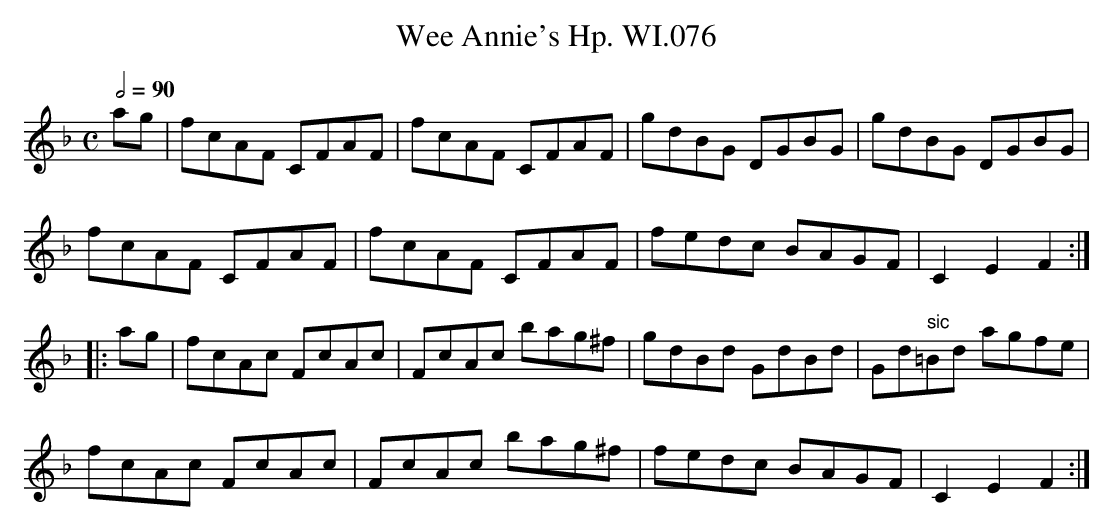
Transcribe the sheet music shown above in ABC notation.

X:1
T:Wee Annie's Hp. WI.076
M:C
L:1/8
Q:1/2=90
K:F
ag|fcAF CFAF|fcAF CFAF|gdBG DGBG|gdBG DGBG|
fcAF CFAF|fcAF CFAF|fedc BAGF|C2E2F2:|
|:ag|fcAc FcAc|FcAc bag^f|gdBd GdBd|Gd" sic"=Bd agfe|
fcAc FcAc|FcAc bag^f|fedc BAGF|C2E2F2:|
